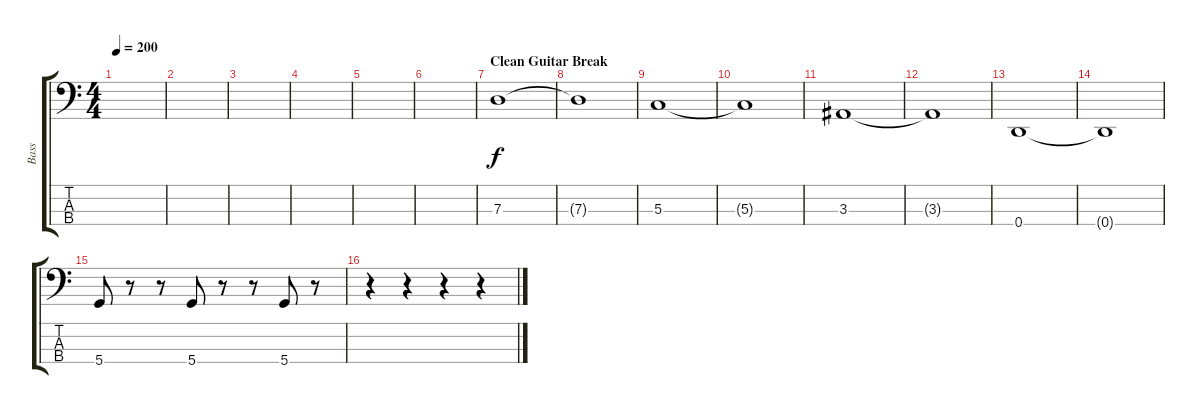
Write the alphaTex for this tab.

\track ("Bass" "Bass") {instrument electricbasspick}
\staff {score tabs}
\tuning (F2 C2 G1 D1) {hide}
\ts (4 4)
\tempo 200
\clef f4
\ks c
|
|
|
|
|
|
\section ("" "Clean Guitar Break")
7.3.1 |
7.3{t}.1 |
5.3.1 |
5.3{t}.1 |
3.3.1 |
3.3{t}.1 |
0.4.1 |
0.4{t}.1 |
5.4.8 r.8 r.8 5.4.8 r.8 r.8 5.4.8 r.8 |
r.4 r.4 r.4 r.4
